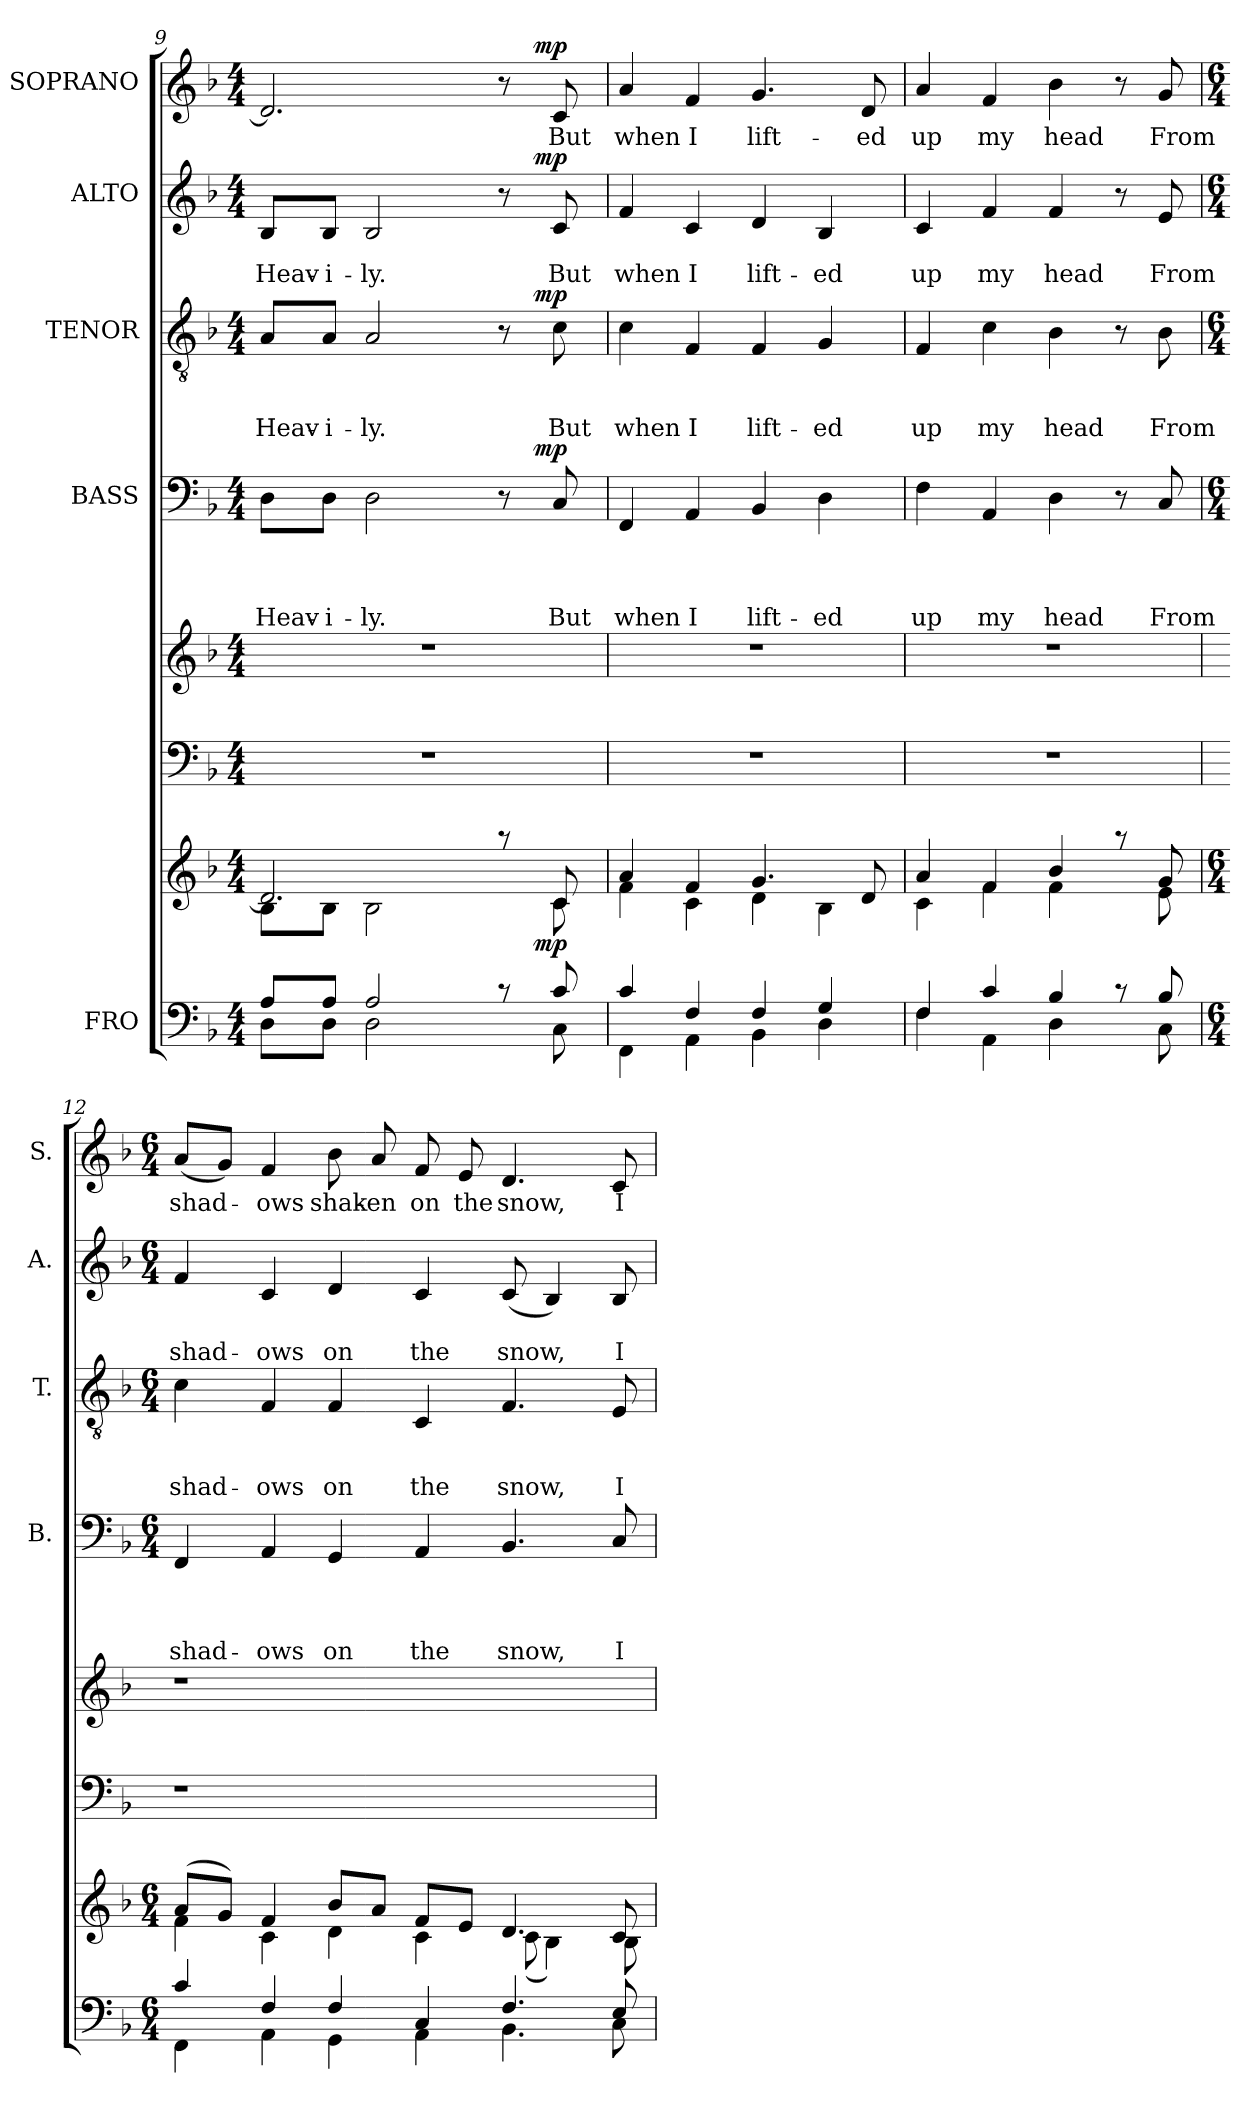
**kern	**kern	**dynam	**kern	**kern	**kern	**text	**text	**text	**text	**dynam	**kern	**text	**text	**text	**dynam	**kern	**text	**text	**dynam	**kern	**text	**dynam
*part7	*part7	*part7	*part6	*part5	*part4	*part4	*part4	*part4	*part4	*part4	*part3	*part3	*part3	*part3	*part3	*part2	*part2	*part2	*part2	*part1	*part1	*part1
*staff8	*staff7	*staff7/8	*staff6	*staff5	*staff4	*staff4	*staff4	*staff4	*staff4	*staff4	*staff3	*staff3	*staff3	*staff3	*staff3	*staff2	*staff2	*staff2	*staff2	*staff1	*staff1	*staff1
*I"FRO	*	*	*	*	*I"BASS	*	*	*	*	*	*I"TENOR	*	*	*	*	*I"ALTO	*	*	*	*I"SOPRANO	*	*
*	*	*	*	*	*I'B.	*	*	*	*	*	*I'T.	*	*	*	*	*I'A.	*	*	*	*I'S.	*	*
*clefF4	*clefG2	*	*clefF4	*clefG2	*clefF4	*	*	*	*	*	*clefGv2	*	*	*	*	*clefG2	*	*	*	*clefG2	*	*
*k[b-]	*k[b-]	*	*k[b-]	*k[b-]	*k[b-]	*	*	*	*	*	*k[b-]	*	*	*	*	*k[b-]	*	*	*	*k[b-]	*	*
*F:	*F:	*	*F:	*F:	*F:	*	*	*	*	*	*F:	*	*	*	*	*F:	*	*	*	*F:	*	*
*M4/4	*M4/4	*	*M4/4	*M4/4	*M4/4	*	*	*	*	*	*M4/4	*	*	*	*	*M4/4	*	*	*	*M4/4	*	*
=9	=9	=9	=9	=9	=9	=9	=9	=9	=9	=9	=9	=9	=9	=9	=9	=9	=9	=9	=9	=9	=9	=9
*^	*^	*	*	*	*	*	*	*	*	*	*	*	*	*	*	*	*	*	*	*	*	*
!	!	!	!	!	!	!	!	!	!	!	!LO:LY:b	!	!	!	!	!LO:LY:b	!	!	!	!LO:LY:b	!	!	!	!
*	*^	*	*	*	*	*	*^	*	*	*	*	*	*^	*	*	*	*	*^	*	*	*	*^	*	*
8A/L	8D\L	2ryy	2.d/]	8B-\L	.	1r	1r	8D\L	2ryy	.	.	.	Heav-	.	8A/L	2ryy	.	.	Heav-	.	8B-/L	2ryy	.	Heav-	.	2.d/]	2ryy	.	.
!	!	!	!	!	!	!	!	!	!	!	!	!	!LO:LY:b:rj	!	!	!	!	!	!LO:LY:b:rj	!	!	!	!	!LO:LY:b:rj	!	!	!	!	!
8A/J	8D\J	.	.	8B-\J	.	.	.	8D\J	.	.	.	.	-i-	.	8A/J	.	.	.	-i-	.	8B-/J	.	.	-i-	.	.	.	.	.
!	!	!	!	!	!	!	!	!	!	!	!	!	!LO:LY:b	!	!	!	!	!	!LO:LY:b	!	!	!	!	!LO:LY:b	!	!	!	!	!
2A/	2D\	.	.	2B-\	.	.	.	2D\	.	.	.	.	-ly.	.	2A/	.	.	.	-ly.	.	2B-/	.	.	-ly.	.	.	.	.	.
.	.	4ryy	.	.	.	.	.	.	4ryy	.	.	.	.	.	.	4ryy	.	.	.	.	.	4ryy	.	.	.	.	4ryy	.	.
8rc	8ryy	16.ryy	8raa	8ryy	.	.	.	8r	16.ryy	.	.	.	.	.	8r	16.ryy	.	.	.	.	8r	16.ryy	.	.	.	8r	16.ryy	.	.
!	!	!	!	!	!LO:DY:a=2	!	!	!	!	!	!	!	!	!LO:DY:a	!	!	!	!	!	!LO:DY:a	!	!	!	!	!LO:DY:a	!	!	!	!LO:DY:a
.	.	8ryy	.	.	mp	.	.	.	8ryy	.	.	.	.	mp	.	8ryy	.	.	.	mp	.	8ryy	.	.	mp	.	8ryy	.	mp
!	!	!	!	!	!	!	!	!	!	!	!	!	!LO:LY:b	!	!	!	!	!	!LO:LY:b	!	!	!	!	!LO:LY:b	!	!	!	!LO:LY:b	!
8c/	8C\	.	8c/	8c\	.	.	.	8C/	.	.	.	.	But	.	8c\	.	.	.	But	.	8c/	.	.	But	.	8c/	.	But	.
.	.	32ryy	.	.	.	.	.	.	32ryy	.	.	.	.	.	.	32ryy	.	.	.	.	.	32ryy	.	.	.	.	32ryy	.	.
=10	=10	=10	=10	=10	=10	=10	=10	=10	=10	=10	=10	=10	=10	=10	=10	=10	=10	=10	=10	=10	=10	=10	=10	=10	=10	=10	=10	=10	=10
!	!	!	!	!	!	!	!	!	!	!	!	!	!LO:LY:b	!	!	!	!	!	!LO:LY:b	!	!	!	!	!LO:LY:b	!	!	!	!LO:LY:b	!
*	*	*	*	*	*	*	*	*v	*v	*	*	*	*	*	*	*	*	*	*	*	*v	*v	*	*	*	*v	*v	*	*
*	*v	*v	*	*	*	*	*	*	*	*	*	*	*	*v	*v	*	*	*	*	*	*	*	*	*	*	*
4c/	4FF\	4a/	4f\	.	1r	1r	4FF/	.	.	.	when	.	4c\	.	.	when	.	4f/	.	when	.	4a/	when	.
!	!	!	!	!	!	!	!	!	!	!	!LO:LY:b	!	!	!	!	!LO:LY:b	!	!	!	!LO:LY:b	!	!	!LO:LY:b	!
4F/	4AA\	4f/	4c\	.	.	.	4AA/	.	.	.	I	.	4F/	.	.	I	.	4c/	.	I	.	4f/	I	.
!	!	!	!	!	!	!	!	!	!	!	!LO:LY:b	!	!	!	!	!LO:LY:b	!	!	!	!LO:LY:b	!	!	!LO:LY:b	!
4F/	4BB-\	4.g/	4d\	.	.	.	4BB-/	.	.	.	lift-	.	4F/	.	.	lift-	.	4d/	.	lift-	.	4.g/	lift-	.
!	!	!	!	!	!	!	!	!	!	!	!LO:LY:b	!	!	!	!	!LO:LY:b	!	!	!	!LO:LY:b	!	!	!	!
4G/	4D\	.	4B-\	.	.	.	4D\	.	.	.	-ed	.	4G/	.	.	-ed	.	4B-/	.	-ed	.	.	.	.
!	!	!	!	!	!	!	!	!	!	!	!	!	!	!	!	!	!	!	!	!	!	!	!LO:LY:b	!
.	.	8d/	.	.	.	.	.	.	.	.	.	.	.	.	.	.	.	.	.	.	.	8d/	-ed	.
!!LO:LB:g=z
=11	=11	=11	=11	=11	=11	=11	=11	=11	=11	=11	=11	=11	=11	=11	=11	=11	=11	=11	=11	=11	=11	=11	=11	=11
!	!	!	!	!	!	!	!	!	!	!	!LO:LY:b	!	!	!	!	!LO:LY:b	!	!	!	!LO:LY:b	!	!	!LO:LY:b	!
4F/	4F\	4a/	4c\	.	1r	1r	4F\	.	.	.	up	.	4F/	.	.	up	.	4c/	.	up	.	4a/	up	.
!	!	!	!	!	!	!	!	!	!	!	!LO:LY:b	!	!	!	!	!LO:LY:b	!	!	!	!LO:LY:b	!	!	!LO:LY:b	!
4c/	4AA\	4f/	4f\	.	.	.	4AA/	.	.	.	my	.	4c\	.	.	my	.	4f/	.	my	.	4f/	my	.
!	!	!	!	!	!	!	!	!	!	!	!LO:LY:b	!	!	!	!	!LO:LY:b	!	!	!	!LO:LY:b	!	!	!LO:LY:b	!
4B-/	4D\	4b-/	4f\	.	.	.	4D\	.	.	.	head	.	4B-\	.	.	head	.	4f/	.	head	.	4b-\	head	.
8rc	8ryy	8raa	8ryy	.	.	.	8r	.	.	.	.	.	8r	.	.	.	.	8r	.	.	.	8r	.	.
!	!	!	!	!	!	!	!	!	!	!	!LO:LY:b	!	!	!	!	!LO:LY:b	!	!	!	!LO:LY:b	!	!	!LO:LY:b	!
8B-/	8C\	8g/	8e\	.	.	.	8C/	.	.	.	From	.	8B-\	.	.	From	.	8e/	.	From	.	8g/	From	.
=12	=12	=12	=12	=12	=12	=12	=12	=12	=12	=12	=12	=12	=12	=12	=12	=12	=12	=12	=12	=12	=12	=12	=12	=12
*M6/4	*	*M6/4	*	*	*	*	*M6/4	*	*	*	*	*	*M6/4	*	*	*	*	*M6/4	*	*	*	*M6/4	*	*
!	!	!	!	!	!	!	!	!	!	!	!LO:LY:b	!	!	!	!	!LO:LY:b	!	!	!	!LO:LY:b	!	!	!LO:LY:b	!
4c/	4FF\	(>8a/L	4f\	.	1r	1r	4FF/	.	.	.	shad-	.	4c\	.	.	shad-	.	4f/	.	shad-	.	(<8a/L	shad-	.
.	.	8g/J)	.	.	.	.	.	.	.	.	.	.	.	.	.	.	.	.	.	.	.	8g/J)	.	.
!	!	!	!	!	!	!	!	!	!	!	!LO:LY:b	!	!	!	!	!LO:LY:b	!	!	!	!LO:LY:b	!	!	!LO:LY:b	!
4F/	4AA\	4f/	4c\	.	.	.	4AA/	.	.	.	-ows	.	4F/	.	.	-ows	.	4c/	.	-ows	.	4f/	-ows	.
!	!	!	!	!	!	!	!	!	!	!	!LO:LY:b	!	!	!	!	!LO:LY:b	!	!	!	!LO:LY:b	!	!	!LO:LY:b	!
4F/	4GG\	8b-/L	4d\	.	.	.	4GG/	.	.	.	on	.	4F/	.	.	on	.	4d/	.	on	.	8b-\	shak-	.
!	!	!	!	!	!	!	!	!	!	!	!	!	!	!	!	!	!	!	!	!	!	!	!LO:LY:b:rj	!
.	.	8a/J	.	.	.	.	.	.	.	.	.	.	.	.	.	.	.	.	.	.	.	8a/	-en	.
!	!	!	!	!	!	!	!	!	!	!	!LO:LY:b	!	!	!	!	!LO:LY:b	!	!	!	!LO:LY:b	!	!	!LO:LY:b	!
4C/	4AA\	8f/L	4c\	.	.	.	4AA/	.	.	.	the	.	4C/	.	.	the	.	4c/	.	the	.	8f/	on	.
!	!	!	!	!	!	!	!	!	!	!	!	!	!	!	!	!	!	!	!	!	!	!	!LO:LY:b	!
.	.	8e/J	.	.	.	.	.	.	.	.	.	.	.	.	.	.	.	.	.	.	.	8e/	the	.
!	!	!	!	!	!	!	!	!	!	!	!LO:LY:b	!	!	!	!	!LO:LY:b	!	!	!	!LO:LY:b	!	!	!LO:LY:b	!
4.F/	4.BB-\	4.d/	(<8c\	.	2ryy	2ryy	4.BB-/	.	.	.	snow,	.	4.F/	.	.	snow,	.	(<8c/	.	snow,	.	4.d/	snow,	.
.	.	.	4B-\)	.	.	.	.	.	.	.	.	.	.	.	.	.	.	4B-/)	.	.	.	.	.	.
!	!	!	!	!	!	!	!	!	!	!	!LO:LY:b	!	!	!	!	!LO:LY:b	!	!	!	!LO:LY:b	!	!	!LO:LY:b	!
8E/	8C\	8c/	8B-\	.	.	.	8C/	.	.	.	I	.	8E/	.	.	I	.	8B-/	.	I	.	8c/	I	.
*v	*v	*	*	*	*	*	*	*	*	*	*	*	*	*	*	*	*	*	*	*	*	*	*	*
*	*v	*v	*	*	*	*	*	*	*	*	*	*	*	*	*	*	*	*	*	*	*	*	*
=	=	=	=	=	=	=	=	=	=	=	=	=	=	=	=	=	=	=	=	=	=	=
*-	*-	*-	*-	*-	*-	*-	*-	*-	*-	*-	*-	*-	*-	*-	*-	*-	*-	*-	*-	*-	*-	*-
